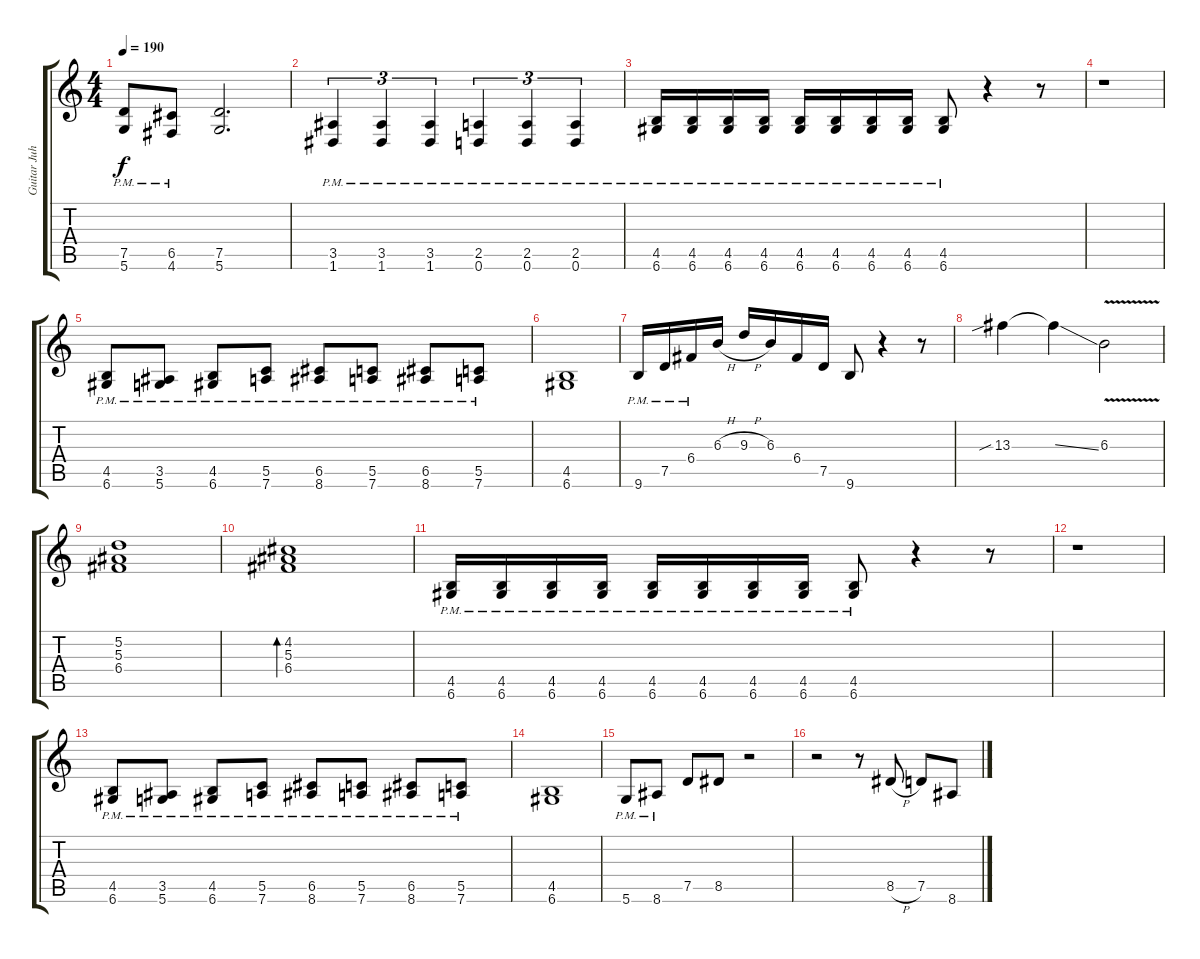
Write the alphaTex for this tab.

\track ("Guitar Juha" "Guitar Juh") {instrument distortionguitar}
\staff {score tabs}
\tuning (D4 A3 F3 C3 G2 D2) {hide}
\ts (4 4)
\tempo 190
\clef g2
\ks c
(7.5{pm} 5.6{pm}).8{dy f} (6.5{pm} 4.6{pm}).8 (7.5 5.6).2{d} |
(3.5{pm} 1.6{pm}).4{tu (3 2)} (3.5{pm} 1.6{pm}).4{tu (3 2)} (3.5{pm} 1.6{pm}).4{tu (3 2)} (2.5{pm} 0.6{pm}).4{tu (3 2)} (2.5{pm} 0.6{pm}).4{tu (3 2)} (2.5{pm} 0.6{pm}).4{tu (3 2)} |
(4.5{pm} 6.6{pm}).16 (4.5{pm} 6.6{pm}).16 (4.5{pm} 6.6{pm}).16 (4.5{pm} 6.6{pm}).16 (4.5{pm} 6.6{pm}).16 (4.5{pm} 6.6{pm}).16 (4.5{pm} 6.6{pm}).16 (4.5{pm} 6.6{pm}).16 (4.5{pm} 6.6{pm}).8 r.4 r.8 |
r.1 |
(4.5{pm} 6.6{pm}).8 (3.5{pm} 5.6{pm}).8 (4.5{pm} 6.6{pm}).8 (5.5{pm} 7.6{pm}).8 (6.5{pm} 8.6{pm}).8 (5.5{pm} 7.6{pm}).8 (6.5{pm} 8.6{pm}).8 (5.5{pm} 7.6{pm}).8 |
(4.5 6.6).1 |
9.6{pm}.16 7.5{pm}.16 6.4{pm}.16 6.3{h}.16 9.3{h}.16 6.3.16 6.4.16 7.5.16 9.6.8 r.4 r.8 |
13.3{sib}.4 13.3{ss t}.4 6.3{v}.2 |
(5.2 5.3 6.4).1 |
(4.2 5.3 6.4).1{bd 480} |
(4.5{pm} 6.6{pm}).16 (4.5{pm} 6.6{pm}).16 (4.5{pm} 6.6{pm}).16 (4.5{pm} 6.6{pm}).16 (4.5{pm} 6.6{pm}).16 (4.5{pm} 6.6{pm}).16 (4.5{pm} 6.6{pm}).16 (4.5{pm} 6.6{pm}).16 (4.5{pm} 6.6{pm}).8 r.4 r.8 |
r.1 |
(4.5{pm} 6.6{pm}).8 (3.5{pm} 5.6{pm}).8 (4.5{pm} 6.6{pm}).8 (5.5{pm} 7.6{pm}).8 (6.5{pm} 8.6{pm}).8 (5.5{pm} 7.6{pm}).8 (6.5{pm} 8.6{pm}).8 (5.5{pm} 7.6{pm}).8 |
(4.5 6.6).1 |
5.6{pm}.8 8.6{pm}.8 7.5.8 8.5.8 r.2 |
r.2 r.8 8.5{h}.8 7.5.8 8.6.8
